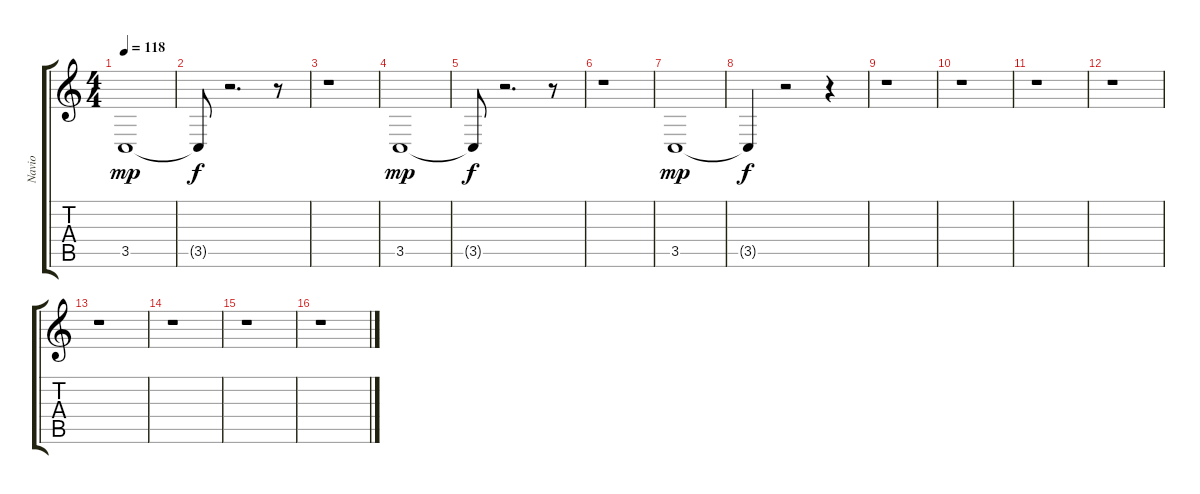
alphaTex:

\track ("Navio" "Navio") {instrument violin}
\staff {score tabs}
\tuning (E4 B3 G3 D3 A2 E2) {hide}
\ts (4 4)
\tempo 118
\clef g2
\ks c
3.5.1{dy mp instrument violin} |
3.5{t}.8{dy f} r.2{d} r.8 |
r.1 |
3.5.1{dy mp} |
3.5{t}.8{dy f} r.2{d} r.8 |
r.1 |
3.5.1{dy mp} |
3.5{t}.4{dy f} r.2 r.4 |
r.1 |
r.1 |
r.1 |
r.1 |
r.1 |
r.1 |
r.1 |
r.1
